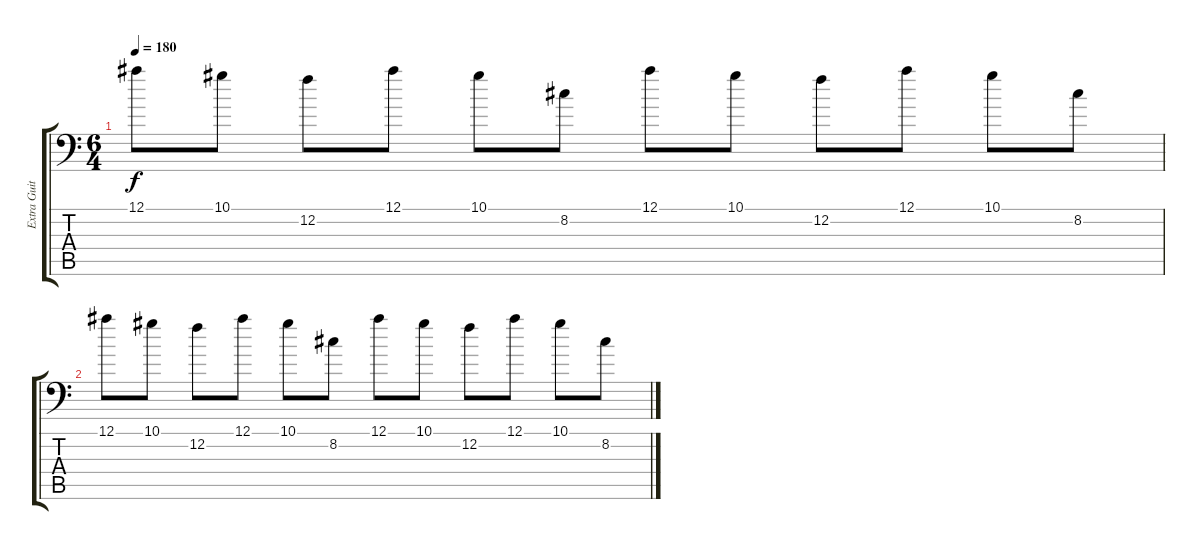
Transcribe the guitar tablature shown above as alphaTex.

\track ("Extra Guitar" "Extra Guit") {instrument distortionguitar}
\staff {score tabs}
\tuning (Bb3 F3 Db3 Ab2 Eb2 Bb1) {hide}
\ts (6 4)
\tempo 180
\clef f4
\ks c
12.1.8{dy f} 10.1.8 12.2.8 12.1.8 10.1.8 8.2.8 12.1.8 10.1.8 12.2.8 12.1.8 10.1.8 8.2.8 |
12.1.8 10.1.8 12.2.8 12.1.8 10.1.8 8.2.8 12.1.8 10.1.8 12.2.8 12.1.8 10.1.8 8.2.8
